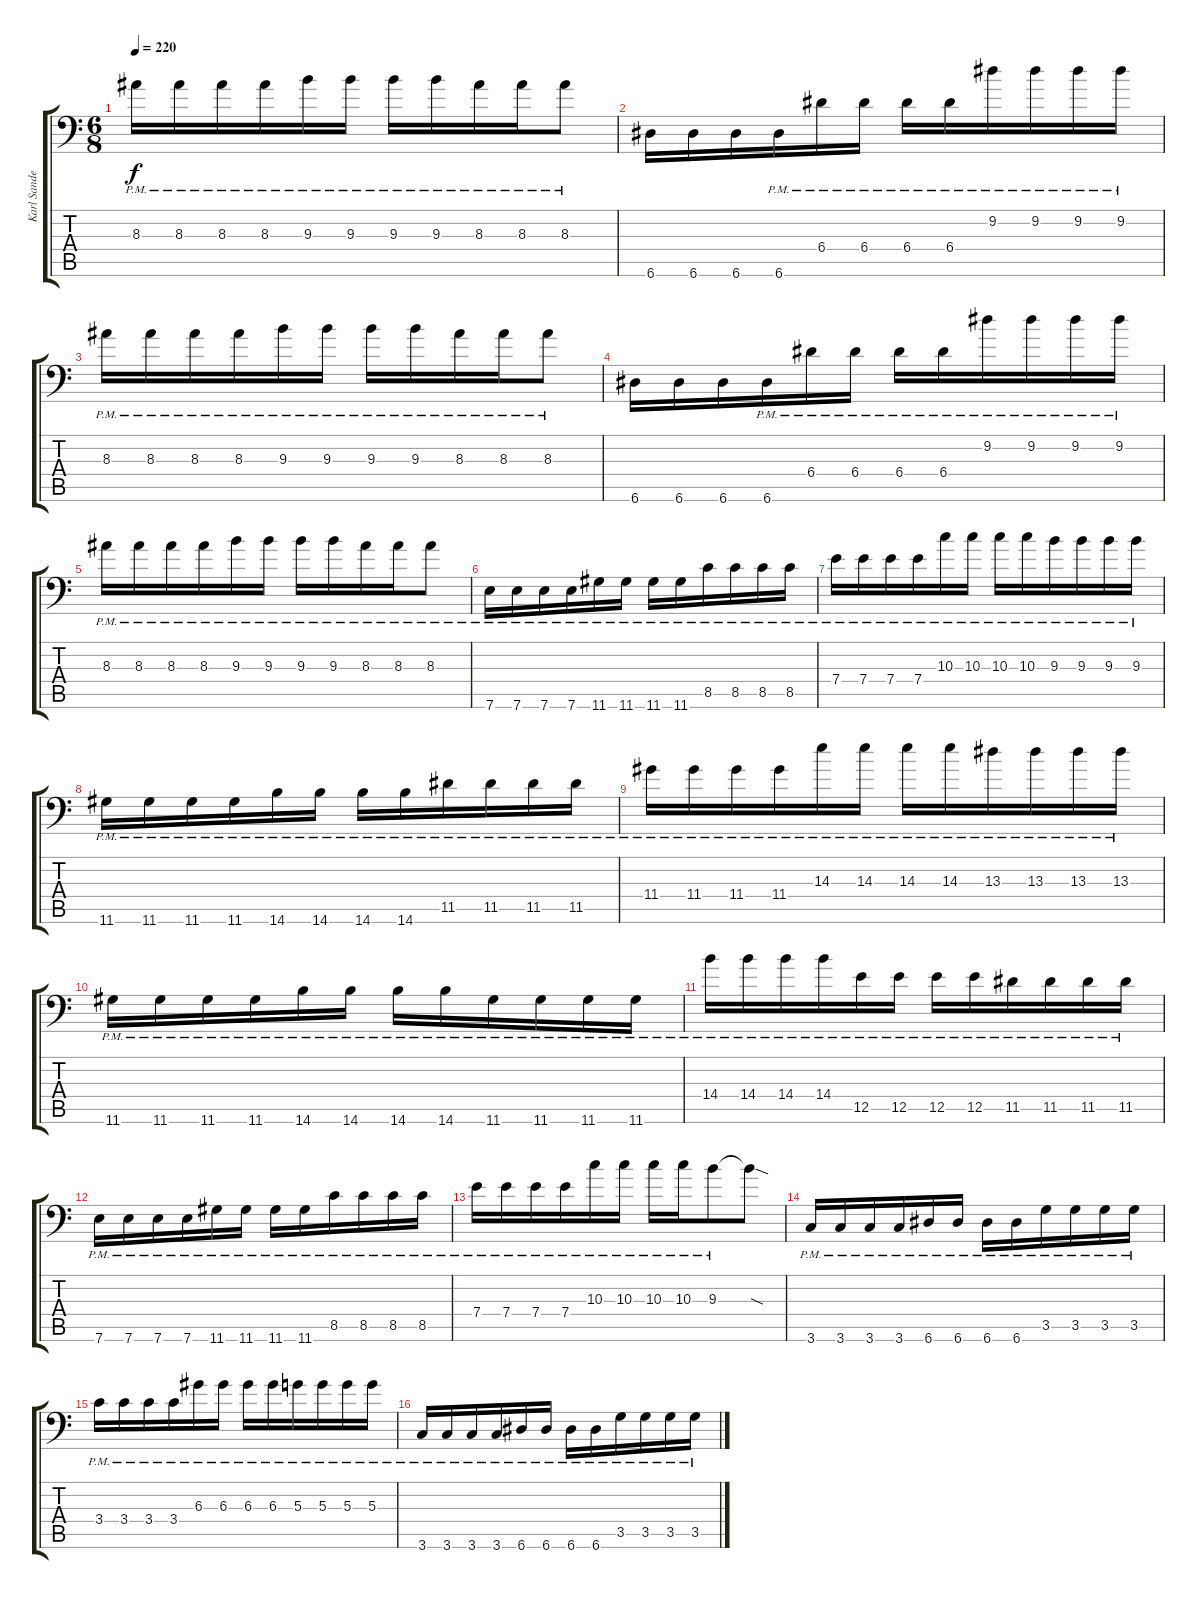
\track ("Karl Sanders" "Karl Sande") {instrument distortionguitar}
\staff {score tabs}
\tuning (B3 Gb3 D3 A2 E2 A1) {hide}
\ts (6 8)
\tempo 220
\clef f4
\ks c
8.3{pm}.16{dy f} 8.3{pm}.16 8.3{pm}.16 8.3{pm}.16 9.3{pm}.16 9.3{pm}.16 9.3{pm}.16 9.3{pm}.16 8.3{pm}.16 8.3{pm}.16 8.3{pm}.8 |
6.6.16 6.6.16 6.6.16 6.6{pm}.16 6.4{pm}.16 6.4{pm}.16 6.4{pm}.16 6.4{pm}.16 9.2{pm}.16 9.2{pm}.16 9.2{pm}.16 9.2{pm}.16 |
8.3{pm}.16 8.3{pm}.16 8.3{pm}.16 8.3{pm}.16 9.3{pm}.16 9.3{pm}.16 9.3{pm}.16 9.3{pm}.16 8.3{pm}.16 8.3{pm}.16 8.3{pm}.8 |
6.6.16 6.6.16 6.6.16 6.6{pm}.16 6.4{pm}.16 6.4{pm}.16 6.4{pm}.16 6.4{pm}.16 9.2{pm}.16 9.2{pm}.16 9.2{pm}.16 9.2{pm}.16 |
8.3{pm}.16 8.3{pm}.16 8.3{pm}.16 8.3{pm}.16 9.3{pm}.16 9.3{pm}.16 9.3{pm}.16 9.3{pm}.16 8.3{pm}.16 8.3{pm}.16 8.3{pm}.8 |
7.6{pm}.16 7.6{pm}.16 7.6{pm}.16 7.6{pm}.16 11.6{pm}.16 11.6{pm}.16 11.6{pm}.16 11.6{pm}.16 8.5{pm}.16 8.5{pm}.16 8.5{pm}.16 8.5{pm}.16 |
7.4{pm}.16 7.4{pm}.16 7.4{pm}.16 7.4{pm}.16 10.3{pm}.16 10.3{pm}.16 10.3{pm}.16 10.3{pm}.16 9.3{pm}.16 9.3{pm}.16 9.3{pm}.16 9.3{pm}.16 |
11.6{pm}.16 11.6{pm}.16 11.6{pm}.16 11.6{pm}.16 14.6{pm}.16 14.6{pm}.16 14.6{pm}.16 14.6{pm}.16 11.5{pm}.16 11.5{pm}.16 11.5{pm}.16 11.5{pm}.16 |
11.4{pm}.16 11.4{pm}.16 11.4{pm}.16 11.4{pm}.16 14.3{pm}.16 14.3{pm}.16 14.3{pm}.16 14.3{pm}.16 13.3{pm}.16 13.3{pm}.16 13.3{pm}.16 13.3{pm}.16 |
11.6{pm}.16 11.6{pm}.16 11.6{pm}.16 11.6{pm}.16 14.6{pm}.16 14.6{pm}.16 14.6{pm}.16 14.6{pm}.16 11.6{pm}.16 11.6{pm}.16 11.6{pm}.16 11.6{pm}.16 |
14.4{pm}.16 14.4{pm}.16 14.4{pm}.16 14.4{pm}.16 12.5{pm}.16 12.5{pm}.16 12.5{pm}.16 12.5{pm}.16 11.5{pm}.16 11.5{pm}.16 11.5{pm}.16 11.5{pm}.16 |
7.6{pm}.16 7.6{pm}.16 7.6{pm}.16 7.6{pm}.16 11.6{pm}.16 11.6{pm}.16 11.6{pm}.16 11.6{pm}.16 8.5{pm}.16 8.5{pm}.16 8.5{pm}.16 8.5{pm}.16 |
7.4{pm}.16 7.4{pm}.16 7.4{pm}.16 7.4{pm}.16 10.3{pm}.16 10.3{pm}.16 10.3{pm}.16 10.3{pm}.16 9.3{pm}.8 9.3{sod t}.8 |
3.6{pm}.16 3.6{pm}.16 3.6{pm}.16 3.6{pm}.16 6.6{pm}.16 6.6{pm}.16 6.6{pm}.16 6.6{pm}.16 3.5{pm}.16 3.5{pm}.16 3.5{pm}.16 3.5{pm}.16 |
3.4{pm}.16 3.4{pm}.16 3.4{pm}.16 3.4{pm}.16 6.3{pm}.16 6.3{pm}.16 6.3{pm}.16 6.3{pm}.16 5.3{pm}.16 5.3{pm}.16 5.3{pm}.16 5.3{pm}.16 |
3.6{pm}.16 3.6{pm}.16 3.6{pm}.16 3.6{pm}.16 6.6{pm}.16 6.6{pm}.16 6.6{pm}.16 6.6{pm}.16 3.5{pm}.16 3.5{pm}.16 3.5{pm}.16 3.5{pm}.16
